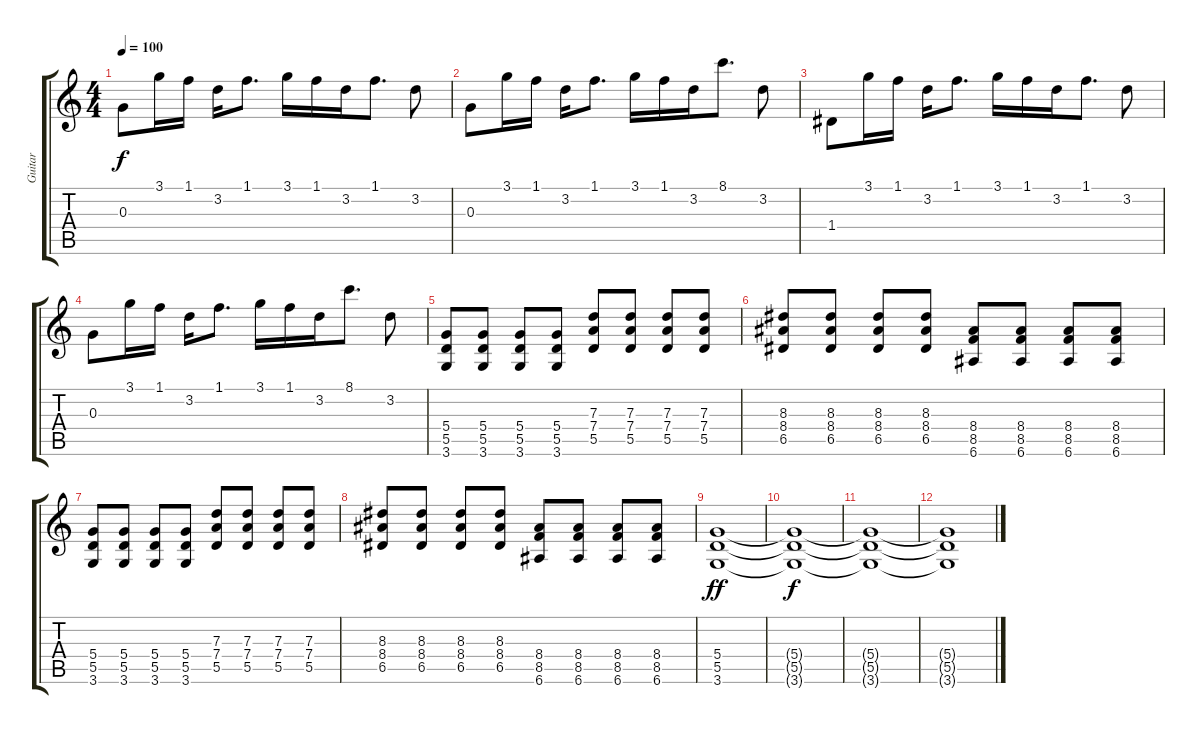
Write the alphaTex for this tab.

\track ("Guitar" "Guitar") {instrument distortionguitar}
\staff {score tabs}
\tuning (E4 B3 G3 D3 A2 E2) {hide}
\ts (4 4)
\tempo 100
\clef g2
\ks c
0.3.8{dy f} 3.1.16 1.1.16 3.2.16 1.1.8{d} 3.1.16 1.1.16 3.2.16 1.1.8{d} 3.2.8 |
0.3.8 3.1.16 1.1.16 3.2.16 1.1.8{d} 3.1.16 1.1.16 3.2.16 8.1.8{d} 3.2.8 |
1.4.8 3.1.16 1.1.16 3.2.16 1.1.8{d} 3.1.16 1.1.16 3.2.16 1.1.8{d} 3.2.8 |
0.3.8 3.1.16 1.1.16 3.2.16 1.1.8{d} 3.1.16 1.1.16 3.2.16 8.1.8{d} 3.2.8 |
(5.4 5.5 3.6).8 (5.4 5.5 3.6).8 (5.4 5.5 3.6).8 (5.4 5.5 3.6).8 (7.3 7.4 5.5).8 (7.3 7.4 5.5).8 (7.3 7.4 5.5).8 (7.3 7.4 5.5).8 |
(8.3 8.4 6.5).8 (8.3 8.4 6.5).8 (8.3 8.4 6.5).8 (8.3 8.4 6.5).8 (8.4 8.5 6.6).8 (8.4 8.5 6.6).8 (8.4 8.5 6.6).8 (8.4 8.5 6.6).8 |
(5.4 5.5 3.6).8 (5.4 5.5 3.6).8 (5.4 5.5 3.6).8 (5.4 5.5 3.6).8 (7.3 7.4 5.5).8 (7.3 7.4 5.5).8 (7.3 7.4 5.5).8 (7.3 7.4 5.5).8 |
(8.3 8.4 6.5).8 (8.3 8.4 6.5).8 (8.3 8.4 6.5).8 (8.3 8.4 6.5).8 (8.4 8.5 6.6).8 (8.4 8.5 6.6).8 (8.4 8.5 6.6).8 (8.4 8.5 6.6).8 |
(5.4 5.5 3.6).1{dy ff} |
(5.4{t} 5.5{t} 3.6{t}).1{dy f} |
(5.4{t} 5.5{t} 3.6{t}).1 |
(5.4{t} 5.5{t} 3.6{t}).1
